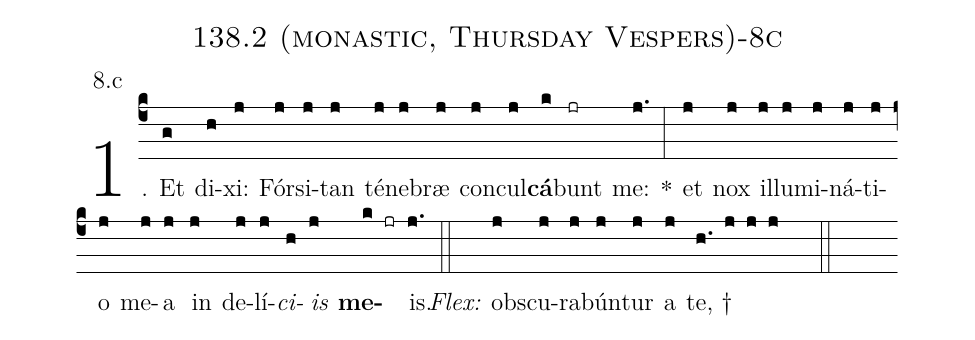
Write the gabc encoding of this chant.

name: 138.2 (monastic, Thursday Vespers)-8c;
annotation: 8.c;
%%
(c4)1. Et(g) di(h)xi:(j) Fór(j)si(j)tan(j) té(j)ne(j)bræ(j) con(j)cul(j)<b>cá</b>(k)bunt(jr) me:(j.) *(:) et(j) nox(j) il(j)lu(j)mi(j)ná(j)ti(j)o(j) me(j)a(j) in(j) de(j)lí(j)<i>ci</i>(h)<i>is</i>(j) <b>me</b>(k jr)is.(j.) (::)
<i>Flex:</i>()  obs(j)cu(j)ra(j)bún(j)tur(j) a(j) te, †(h. j j j  ::)
